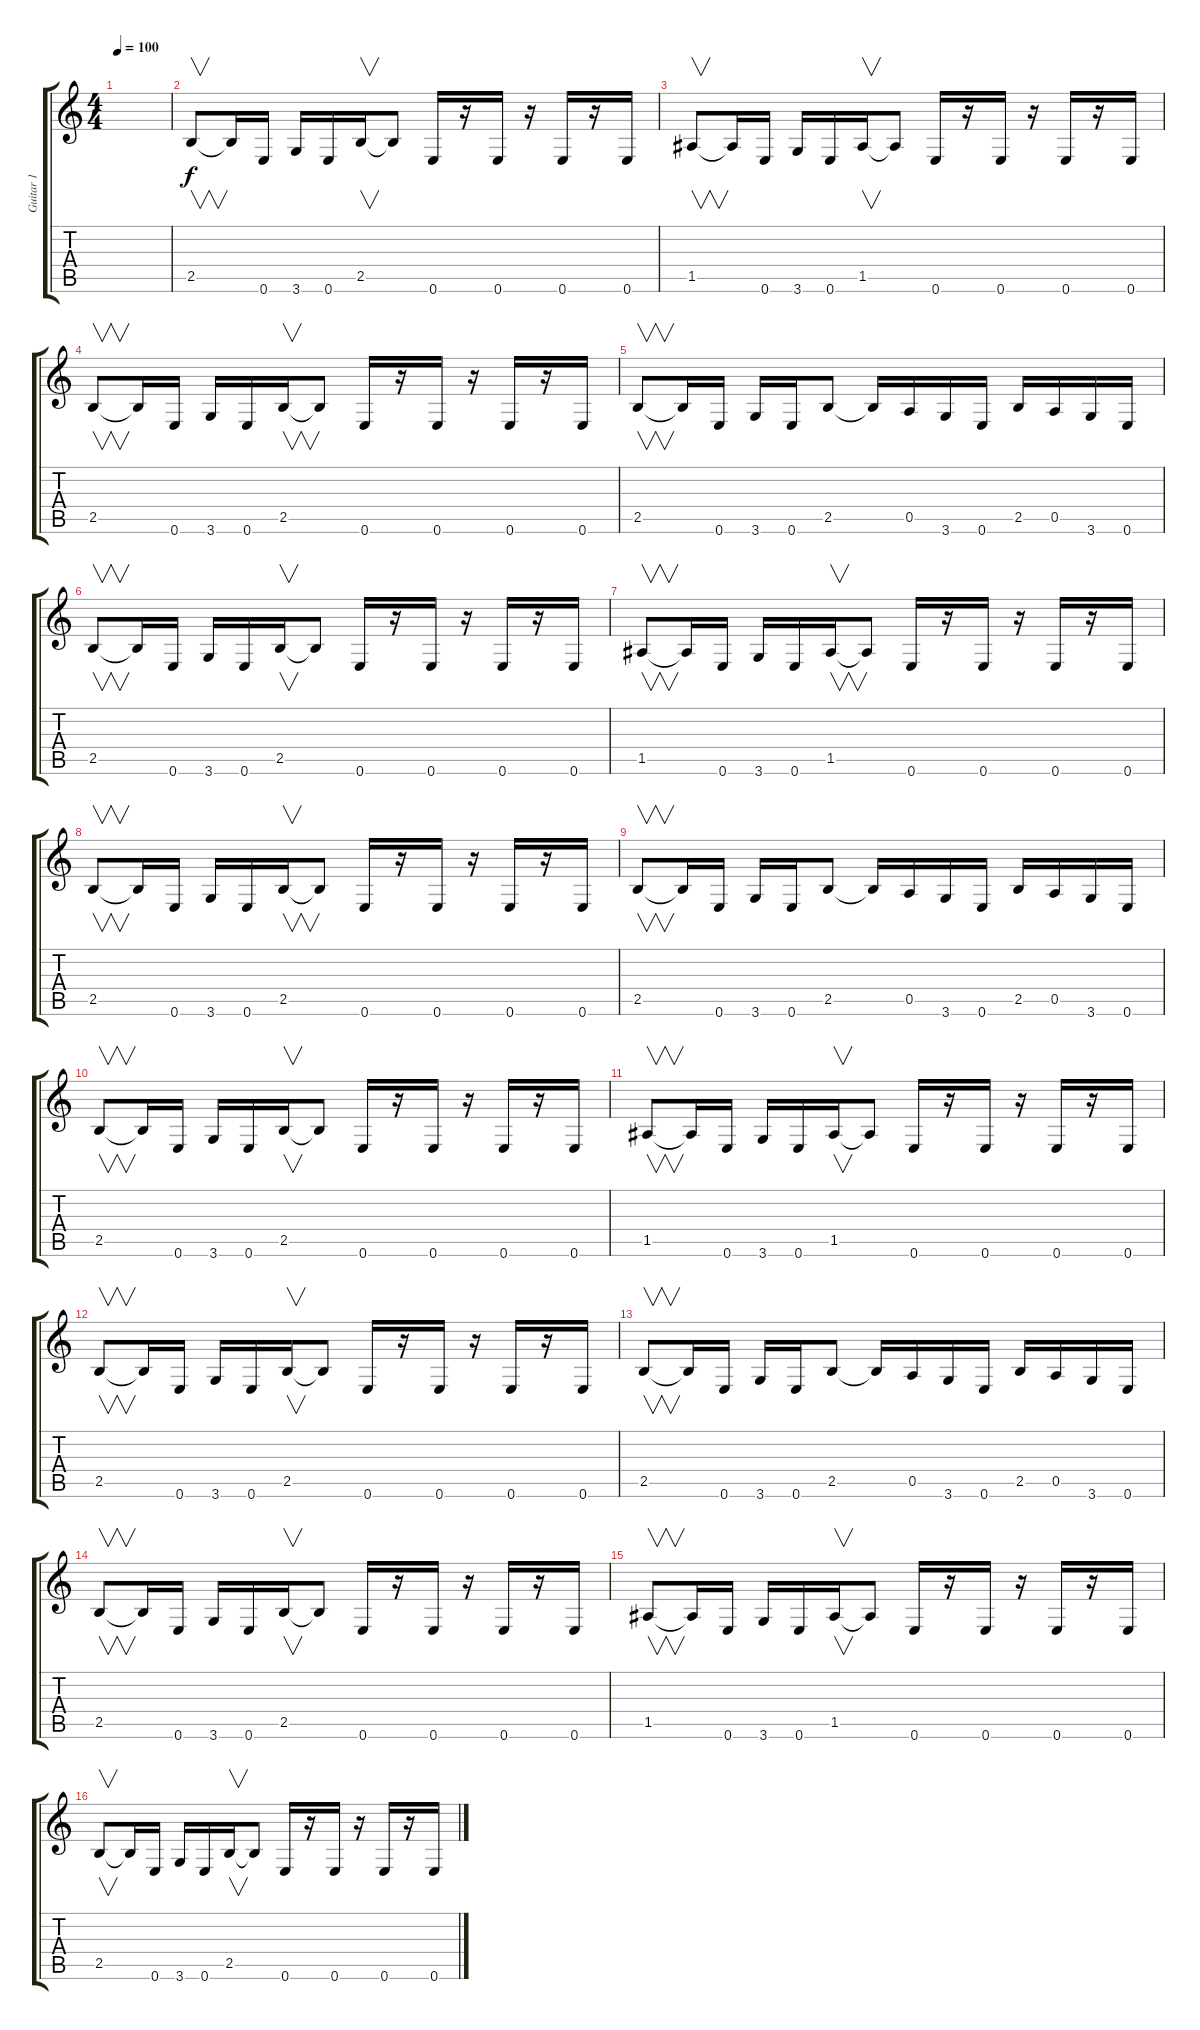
\track ("Guitar 1" "Guitar 1") {instrument distortionguitar}
\staff {score tabs}
\tuning (E4 B3 G3 D3 A2 E2) {hide}
\ts (4 4)
\tempo 100
\clef g2
\ks c
|
2.5.8{v} 2.5{t}.16 0.6.16 3.6.16 0.6.16 2.5.16{v} 2.5{t}.8 0.6.16 r.16 0.6.16 r.16 0.6.16 r.16 0.6.16 |
1.5.8{v} 1.5{t}.16 0.6.16 3.6.16 0.6.16 1.5.16{v} 1.5{t}.8 0.6.16 r.16 0.6.16 r.16 0.6.16 r.16 0.6.16 |
2.5.8{v} 2.5{t}.16 0.6.16 3.6.16 0.6.16 2.5.16{v} 2.5{t}.8 0.6.16 r.16 0.6.16 r.16 0.6.16 r.16 0.6.16 |
2.5.8{v} 2.5{t}.16 0.6.16 3.6.16 0.6.16 2.5.8 2.5{t}.16 0.5.16 3.6.16 0.6.16 2.5.16 0.5.16 3.6.16 0.6.16 |
2.5.8{v} 2.5{t}.16 0.6.16 3.6.16 0.6.16 2.5.16{v} 2.5{t}.8 0.6.16 r.16 0.6.16 r.16 0.6.16 r.16 0.6.16 |
1.5.8{v} 1.5{t}.16 0.6.16 3.6.16 0.6.16 1.5.16{v} 1.5{t}.8 0.6.16 r.16 0.6.16 r.16 0.6.16 r.16 0.6.16 |
2.5.8{v} 2.5{t}.16 0.6.16 3.6.16 0.6.16 2.5.16{v} 2.5{t}.8 0.6.16 r.16 0.6.16 r.16 0.6.16 r.16 0.6.16 |
2.5.8{v} 2.5{t}.16 0.6.16 3.6.16 0.6.16 2.5.8 2.5{t}.16 0.5.16 3.6.16 0.6.16 2.5.16 0.5.16 3.6.16 0.6.16 |
2.5.8{v} 2.5{t}.16 0.6.16 3.6.16 0.6.16 2.5.16{v} 2.5{t}.8 0.6.16 r.16 0.6.16 r.16 0.6.16 r.16 0.6.16 |
1.5.8{v} 1.5{t}.16 0.6.16 3.6.16 0.6.16 1.5.16{v} 1.5{t}.8 0.6.16 r.16 0.6.16 r.16 0.6.16 r.16 0.6.16 |
2.5.8{v} 2.5{t}.16 0.6.16 3.6.16 0.6.16 2.5.16{v} 2.5{t}.8 0.6.16 r.16 0.6.16 r.16 0.6.16 r.16 0.6.16 |
2.5.8{v} 2.5{t}.16 0.6.16 3.6.16 0.6.16 2.5.8 2.5{t}.16 0.5.16 3.6.16 0.6.16 2.5.16 0.5.16 3.6.16 0.6.16 |
2.5.8{v} 2.5{t}.16 0.6.16 3.6.16 0.6.16 2.5.16{v} 2.5{t}.8 0.6.16 r.16 0.6.16 r.16 0.6.16 r.16 0.6.16 |
1.5.8{v} 1.5{t}.16 0.6.16 3.6.16 0.6.16 1.5.16{v} 1.5{t}.8 0.6.16 r.16 0.6.16 r.16 0.6.16 r.16 0.6.16 |
2.5.8{v} 2.5{t}.16 0.6.16 3.6.16 0.6.16 2.5.16{v} 2.5{t}.8 0.6.16 r.16 0.6.16 r.16 0.6.16 r.16 0.6.16
